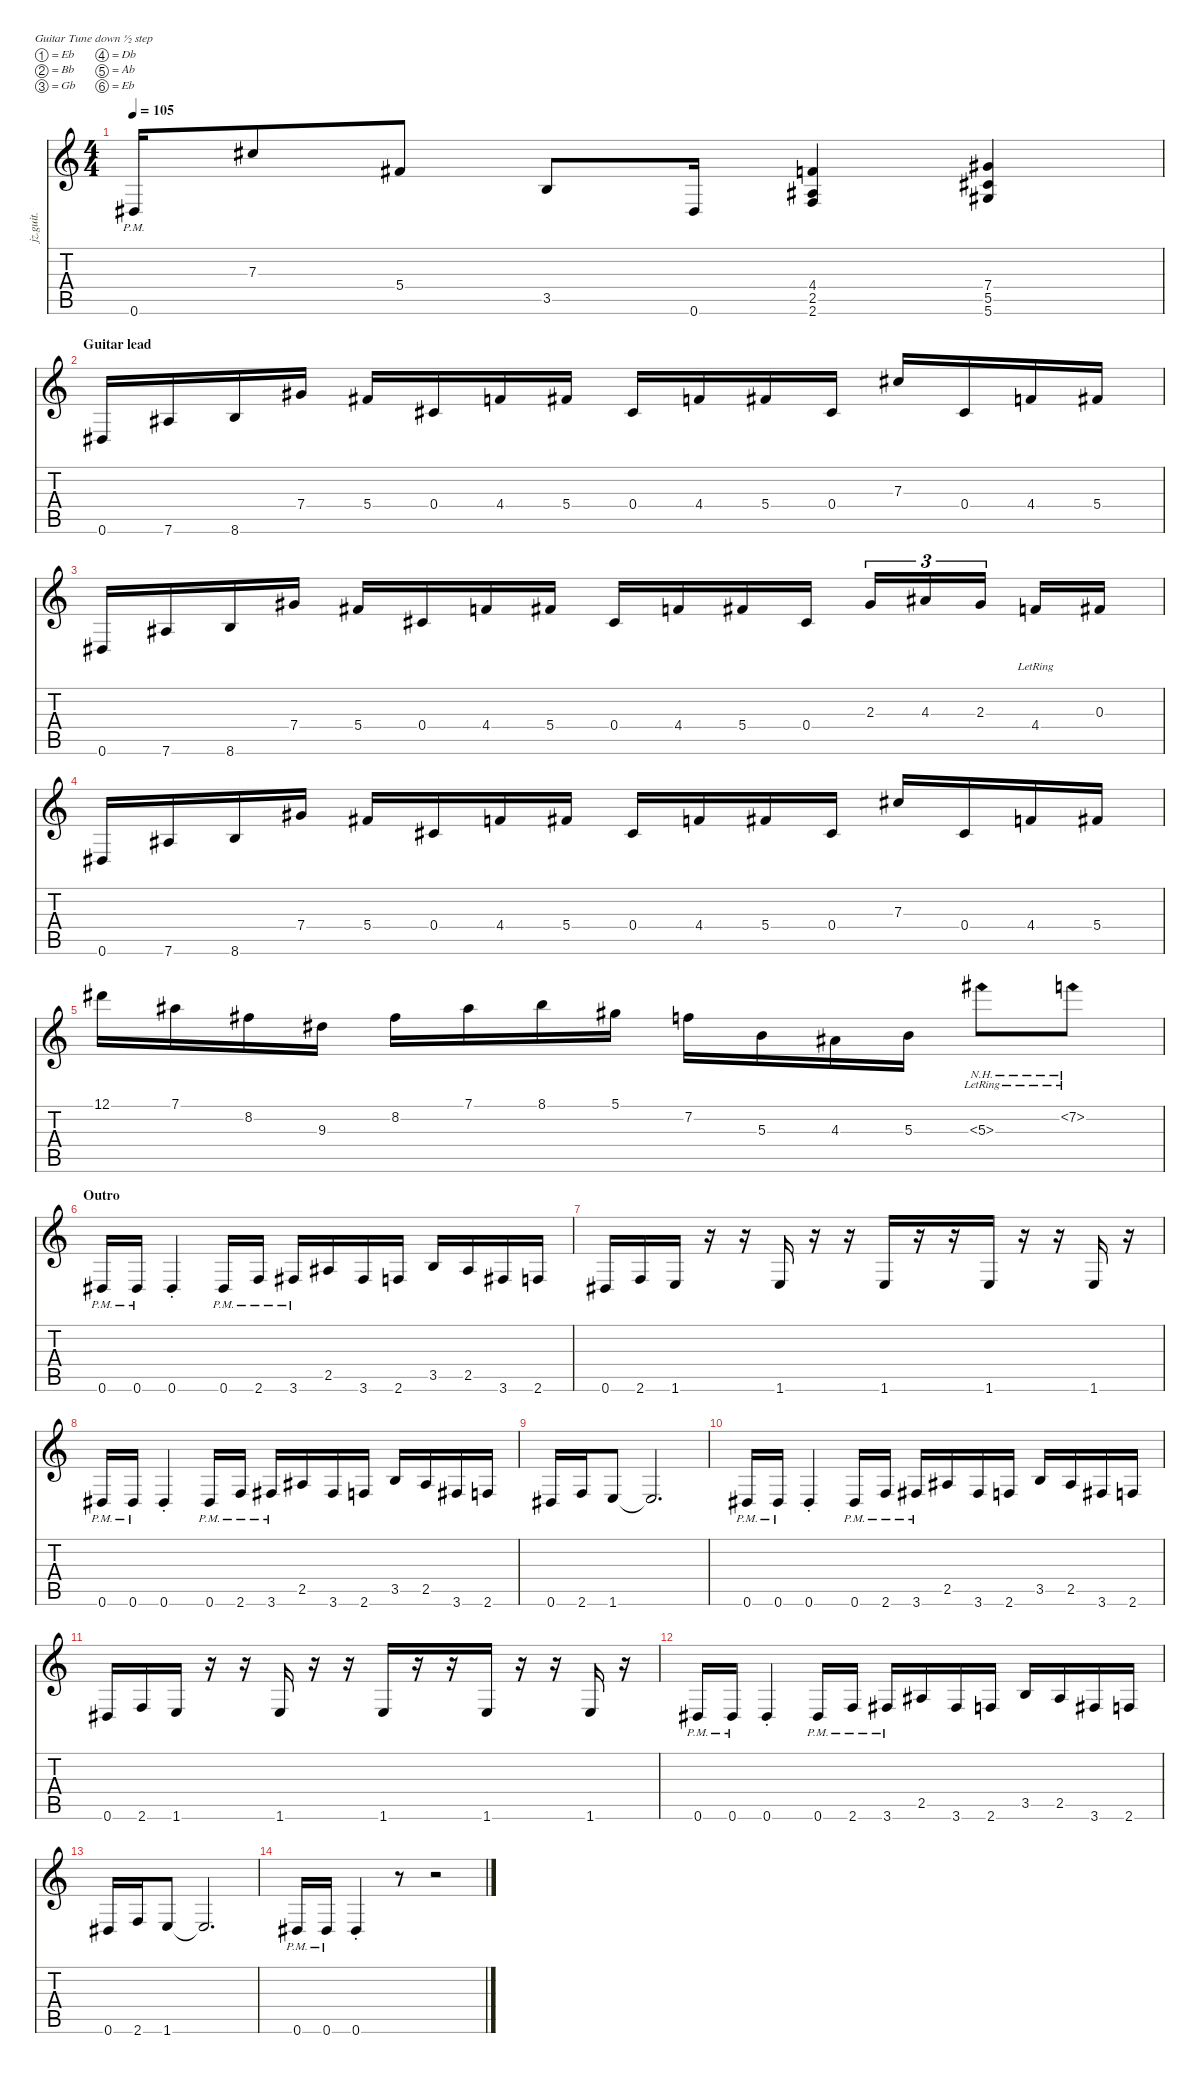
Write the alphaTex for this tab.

\defaultSystemsLayout 4
\hideDynamics
\bracketExtendMode nobrackets
\otherSystemsTrackNameOrientation horizontal
\track ("Jazz Guitar" "jz.guit.") {instrument electricguitarjazz}
\staff {score tabs}
\tuning (Eb4 Bb3 Gb3 Db3 Ab2 Eb2)
\ts (4 4)
\tempo 105
\clef g2
\ks c
0.6{pm acc #}.16{dy mf beam Up} 7.3{acc #}.8{beam Up} 5.4{acc #}.8{beam Up} 3.5.8{beam Up} 0.6{acc #}.16{beam Up} (2.5{acc #} 4.4 2.6).4{beam Up} (5.5{acc #} 7.4{acc #} 5.6{acc #}).4{beam Up} |
\section ("" "Guitar lead")
0.6{acc #}.16{beam Up} 7.6{acc #}.16{beam Up} 8.6.16{beam Up} 7.4{acc #}.16{beam Up} 5.4{acc #}.16{beam Up} 0.4{acc #}.16{beam Up} 4.4.16{beam Up} 5.4{acc #}.16{beam Up} 0.4{acc #}.16{beam Up} 4.4.16{beam Up} 5.4{acc #}.16{beam Up} 0.4{acc #}.16{beam Up} 7.3{acc #}.16{beam Up} 0.4{acc #}.16{beam Up} 4.4.16{beam Up} 5.4{acc #}.16{beam Up} |
0.6{acc #}.16{beam Up} 7.6{acc #}.16{beam Up} 8.6.16{beam Up} 7.4{acc #}.16{beam Up} 5.4{acc #}.16{beam Up} 0.4{acc #}.16{beam Up} 4.4.16{beam Up} 5.4{acc #}.16{beam Up} 0.4{acc #}.16{beam Up} 4.4.16{beam Up} 5.4{acc #}.16{beam Up} 0.4{acc #}.16{beam Up} 2.3{acc #}.16{tu (3 2) beam Up} 4.3{acc #}.16{tu (3 2) beam Up} 2.3{acc #}.16{tu (3 2) beam Up} 4.4{lr}.16{beam Up} 0.3{acc #}.16{beam Up} |
0.6{acc #}.16{beam Up} 7.6{acc #}.16{beam Up} 8.6.16{beam Up} 7.4{acc #}.16{beam Up} 5.4{acc #}.16{beam Up} 0.4{acc #}.16{beam Up} 4.4.16{beam Up} 5.4{acc #}.16{beam Up} 0.4{acc #}.16{beam Up} 4.4.16{beam Up} 5.4{acc #}.16{beam Up} 0.4{acc #}.16{beam Up} 7.3{acc #}.16{beam Up} 0.4{acc #}.16{beam Up} 4.4.16{beam Up} 5.4{acc #}.16{beam Up} |
12.1{acc #}.16{beam Down} 7.1{acc #}.16{beam Down} 8.2{acc #}.16{beam Down} 9.3{acc #}.16{beam Down} 8.2{acc #}.16{beam Down} 7.1{acc #}.16{beam Down} 8.1.16{beam Down} 5.1{acc #}.16{beam Down} 7.2.16{beam Down} 5.3.16{beam Down} 4.3{acc #}.16{beam Down} 5.3.16{beam Down} 5.3{nh lr}.8{beam Down} 7.2{nh lr}.8{beam Down} |
\section ("" "Outro")
0.6{pm acc #}.16{beam Up} 0.6{pm acc #}.16{beam Up} 0.6{st acc #}.4{beam Up} 0.6{pm acc #}.16{beam Up} 2.6{pm}.16{beam Up} 3.6{pm acc #}.16{beam Up} 2.5{acc #}.16{beam Up} 3.6{acc #}.16{beam Up} 2.6.16{beam Up} 3.5.16{beam Up} 2.5{acc #}.16{beam Up} 3.6{acc #}.16{beam Up} 2.6.16{beam Up} |
0.6{acc #}.16{beam Up} 2.6.16{beam Up} 1.6.16{beam Up} r.16{beam Up} r.16{beam Up} 1.6.16{beam Up} r.16{beam Up} r.16{beam Up} 1.6.16{beam Up} r.16{beam Up} r.16{beam Up} 1.6.16{beam Up} r.16{beam Up} r.16{beam Up} 1.6.16{beam Up} r.16{beam Up} |
0.6{pm acc #}.16{beam Up} 0.6{pm acc #}.16{beam Up} 0.6{st acc #}.4{beam Up} 0.6{pm acc #}.16{beam Up} 2.6{pm}.16{beam Up} 3.6{pm acc #}.16{beam Up} 2.5{acc #}.16{beam Up} 3.6{acc #}.16{beam Up} 2.6.16{beam Up} 3.5.16{beam Up} 2.5{acc #}.16{beam Up} 3.6{acc #}.16{beam Up} 2.6.16{beam Up} |
0.6{acc #}.16{beam Up} 2.6.16{beam Up} 1.6.8{beam Up} 1.6{t}.2{d beam Up} |
0.6{pm acc #}.16{beam Up} 0.6{pm acc #}.16{beam Up} 0.6{st acc #}.4{beam Up} 0.6{pm acc #}.16{beam Up} 2.6{pm}.16{beam Up} 3.6{pm acc #}.16{beam Up} 2.5{acc #}.16{beam Up} 3.6{acc #}.16{beam Up} 2.6.16{beam Up} 3.5.16{beam Up} 2.5{acc #}.16{beam Up} 3.6{acc #}.16{beam Up} 2.6.16{beam Up} |
0.6{acc #}.16{beam Up} 2.6.16{beam Up} 1.6.16{beam Up} r.16{beam Up} r.16{beam Up} 1.6.16{beam Up} r.16{beam Up} r.16{beam Up} 1.6.16{beam Up} r.16{beam Up} r.16{beam Up} 1.6.16{beam Up} r.16{beam Up} r.16{beam Up} 1.6.16{beam Up} r.16{beam Up} |
0.6{pm acc #}.16{beam Up} 0.6{pm acc #}.16{beam Up} 0.6{st acc #}.4{beam Up} 0.6{pm acc #}.16{beam Up} 2.6{pm}.16{beam Up} 3.6{pm acc #}.16{beam Up} 2.5{acc #}.16{beam Up} 3.6{acc #}.16{beam Up} 2.6.16{beam Up} 3.5.16{beam Up} 2.5{acc #}.16{beam Up} 3.6{acc #}.16{beam Up} 2.6.16{beam Up} |
0.6{acc #}.16{beam Up} 2.6.16{beam Up} 1.6.8{beam Up} 1.6{t}.2{d beam Up} |
0.6{pm acc #}.16{beam Up} 0.6{pm acc #}.16{beam Up} 0.6{st acc #}.4{beam Up} r.8{beam Up} r.2{beam Up}
